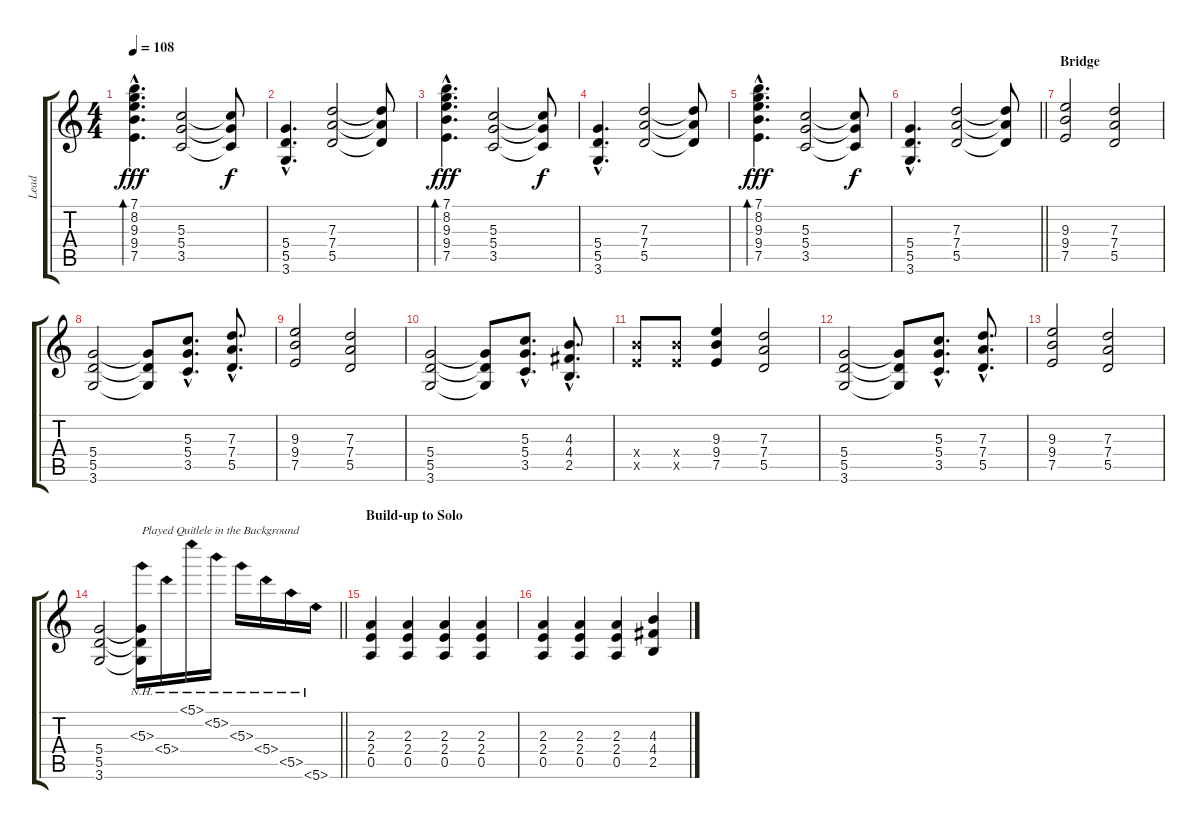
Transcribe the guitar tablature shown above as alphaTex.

\track ("Lead" "Lead") {instrument distortionguitar}
\staff {score tabs}
\tuning (E4 B3 G3 D3 A2 E2) {hide}
\ts (4 4)
\tempo 108
\clef g2
\ks c
(7.1{hac} 8.2{hac} 9.3{hac} 9.4{hac} 7.5{hac}).4{d bd 240 dy fff} (5.3 5.4 3.5).2 (5.3{t} 5.4{t} 3.5{t}).8{dy f} |
(5.4{hac} 5.5{hac} 3.6{hac}).4{d} (7.3 7.4 5.5).2 (7.3{t} 7.4{t} 5.5{t}).8 |
(7.1{hac} 8.2{hac} 9.3{hac} 9.4{hac} 7.5{hac}).4{d bd 240 dy fff} (5.3 5.4 3.5).2 (5.3{t} 5.4{t} 3.5{t}).8{dy f} |
(5.4{hac} 5.5{hac} 3.6{hac}).4{d} (7.3 7.4 5.5).2 (7.3{t} 7.4{t} 5.5{t}).8 |
(7.1{hac} 8.2{hac} 9.3{hac} 9.4{hac} 7.5{hac}).4{d bd 240 dy fff} (5.3 5.4 3.5).2 (5.3{t} 5.4{t} 3.5{t}).8{dy f} |
\barLineRight lightlight
(5.4{hac} 5.5{hac} 3.6{hac}).4{d} (7.3 7.4 5.5).2 (7.3{t} 7.4{t} 5.5{t}).8 |
\section ("" "Bridge")
(9.3 9.4 7.5).2 (7.3 7.4 5.5).2 |
(5.4 5.5 3.6).2 (5.4{t} 5.5{t} 3.6{t}).8 (5.3{hac} 5.4{hac} 3.5{hac}).8{d} (7.3{hac} 7.4{hac} 5.5{hac}).8{d} |
(9.3 9.4 7.5).2 (7.3 7.4 5.5).2 |
(5.4 5.5 3.6).2 (5.4{t} 5.5{t} 3.6{t}).8 (5.3{hac} 5.4{hac} 3.5{hac}).8{d} (4.3{hac} 4.4{hac} 2.5{hac}).8{d} |
(9.4{x} 7.5{x}).8 (9.4{x} 7.5{x}).8 (9.3 9.4 7.5).4 (7.3 7.4 5.5).2 |
(5.4 5.5 3.6).2 (5.4{t} 5.5{t} 3.6{t}).8 (5.3{hac} 5.4{hac} 3.5{hac}).8{d} (7.3{hac} 7.4{hac} 5.5{hac}).8{d} |
(9.3 9.4 7.5).2 (7.3 7.4 5.5).2 |
\barLineRight lightlight
(5.4 5.5 3.6).2 (5.3{nh} 5.4{t} 5.5{t} 3.6{t}).16{txt "Played Quitlele in the Background" volume 14} 5.4{nh}.16 5.1{nh}.16 5.2{nh}.16 5.3{nh}.16 5.4{nh}.16 5.5{nh}.16 5.6{nh}.16 |
\section ("" "Build-up to Solo")
(2.3 2.4 0.5).4{volume 16} (2.3 2.4 0.5).4 (2.3 2.4 0.5).4 (2.3 2.4 0.5).4 |
(2.3 2.4 0.5).4 (2.3 2.4 0.5).4 (2.3 2.4 0.5).4 (4.3 4.4 2.5).4
